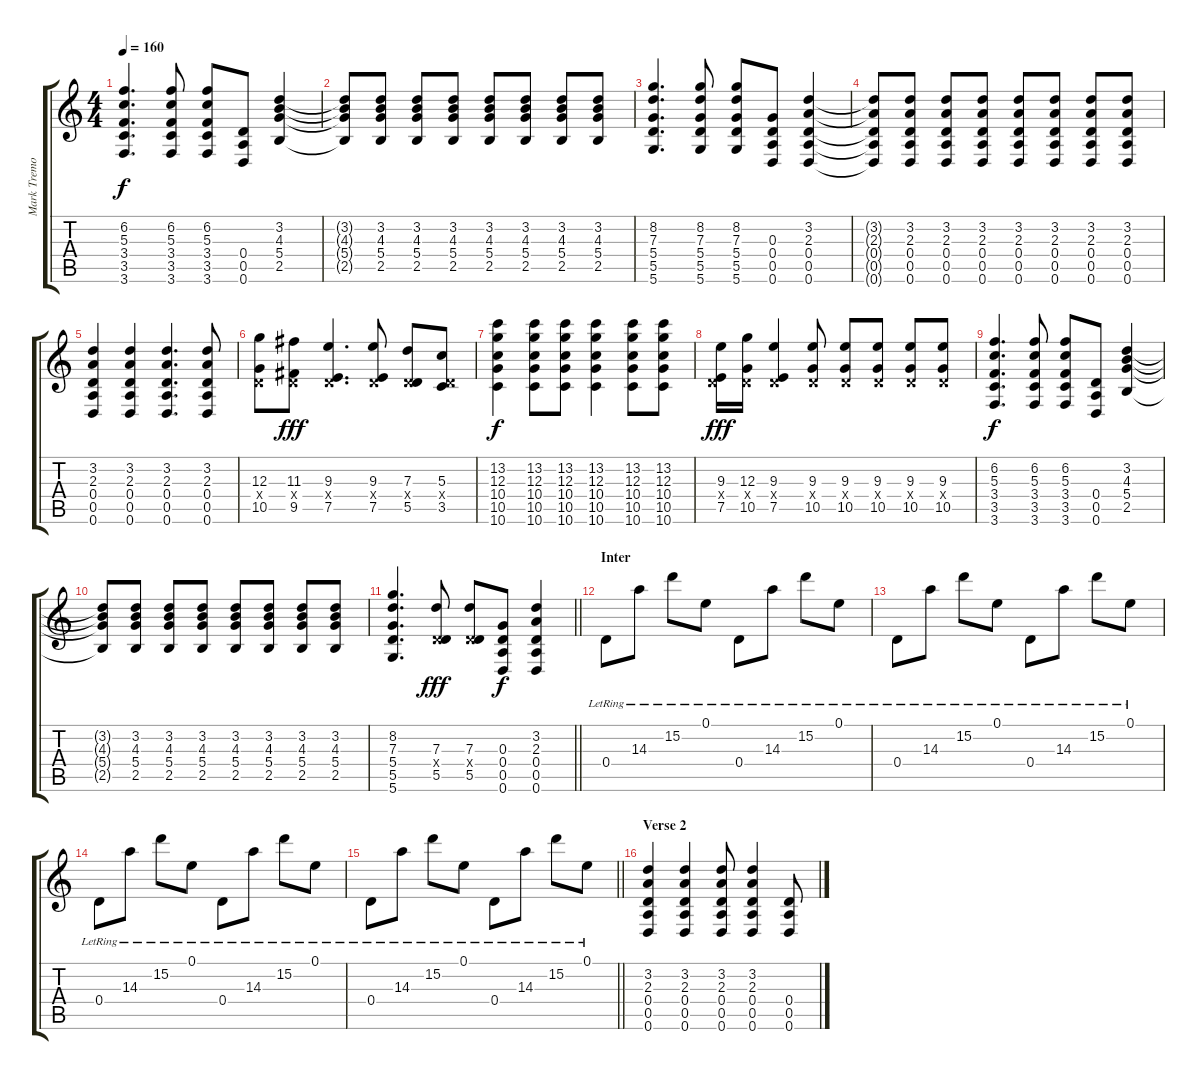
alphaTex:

\track ("Mark Tremonti [Guitar]" "Mark Tremo") {instrument electricguitarjazz}
\staff {score tabs}
\tuning (E4 B3 G3 D3 A2 D2) {hide}
\ts (4 4)
\tempo 160
\clef g2
\ks c
(6.2 5.3 3.4 3.5 3.6).4{d dy f} (6.2 5.3 3.4 3.5 3.6).8 (6.2 5.3 3.4 3.5 3.6).8 (0.4 0.5 0.6).8 (3.2 4.3 5.4 2.5).4 |
(3.2{t} 4.3{t} 5.4{t} 2.5{t}).8 (3.2 4.3 5.4 2.5).8 (3.2 4.3 5.4 2.5).8 (3.2 4.3 5.4 2.5).8 (3.2 4.3 5.4 2.5).8 (3.2 4.3 5.4 2.5).8 (3.2 4.3 5.4 2.5).8 (3.2 4.3 5.4 2.5).8 |
(8.2 7.3 5.4 5.5 5.6).4{d} (8.2 7.3 5.4 5.5 5.6).8 (8.2 7.3 5.4 5.5 5.6).8 (0.3 0.4 0.5 0.6).8 (3.2 2.3 0.4 0.5 0.6).4 |
(3.2{t} 2.3{t} 0.4{t} 0.5{t} 0.6{t}).8 (3.2 2.3 0.4 0.5 0.6).8 (3.2 2.3 0.4 0.5 0.6).8 (3.2 2.3 0.4 0.5 0.6).8 (3.2 2.3 0.4 0.5 0.6).8 (3.2 2.3 0.4 0.5 0.6).8 (3.2 2.3 0.4 0.5 0.6).8 (3.2 2.3 0.4 0.5 0.6).8 |
(3.2 2.3 0.4 0.5 0.6).4 (3.2 2.3 0.4 0.5 0.6).4 (3.2 2.3 0.4 0.5 0.6).4{d} (3.2 2.3 0.4 0.5 0.6).8 |
(12.3 0.4{x} 10.5).8 (11.3 0.4{x} 9.5).8{dy fff} (9.3 0.4{x} 7.5).4{d} (9.3 0.4{x} 7.5).8 (7.3 0.4{x} 5.5).8 (5.3 0.4{x} 3.5).8 |
(13.2 12.3 10.4 10.5 10.6).4{dy f} (13.2 12.3 10.4 10.5 10.6).8 (13.2 12.3 10.4 10.5 10.6).8 (13.2 12.3 10.4 10.5 10.6).4 (13.2 12.3 10.4 10.5 10.6).8 (13.2 12.3 10.4 10.5 10.6).8 |
(9.3 0.4{x} 7.5).16{dy fff} (12.3 0.4{x} 10.5).16 (9.3 0.4{x} 7.5).4 (9.3 0.4{x} 10.5).8 (9.3 0.4{x} 10.5).8 (9.3 0.4{x} 10.5).8 (9.3 0.4{x} 10.5).8 (9.3 0.4{x} 10.5).8 |
(6.2 5.3 3.4 3.5 3.6).4{d dy f} (6.2 5.3 3.4 3.5 3.6).8 (6.2 5.3 3.4 3.5 3.6).8 (0.4 0.5 0.6).8 (3.2 4.3 5.4 2.5).4 |
(3.2{t} 4.3{t} 5.4{t} 2.5{t}).8 (3.2 4.3 5.4 2.5).8 (3.2 4.3 5.4 2.5).8 (3.2 4.3 5.4 2.5).8 (3.2 4.3 5.4 2.5).8 (3.2 4.3 5.4 2.5).8 (3.2 4.3 5.4 2.5).8 (3.2 4.3 5.4 2.5).8 |
\barLineRight lightlight
(8.2 7.3 5.4 5.5 5.6).4{d} (7.3 0.4{x} 5.5).8{dy fff} (7.3 0.4{x} 5.5).8 (0.3 0.4 0.5 0.6).8{dy f} (3.2 2.3 0.4 0.5 0.6).4 |
\section ("" "Inter")
0.4{lr}.8{volume 7 instrument electricguitarjazz} 14.3{lr}.8 15.2{lr}.8 0.1{lr}.8 0.4{lr}.8 14.3{lr}.8 15.2{lr}.8 0.1{lr}.8 |
0.4{lr}.8 14.3{lr}.8 15.2{lr}.8 0.1{lr}.8 0.4{lr}.8 14.3{lr}.8 15.2{lr}.8 0.1{lr}.8 |
0.4{lr}.8 14.3{lr}.8 15.2{lr}.8 0.1{lr}.8 0.4{lr}.8 14.3{lr}.8 15.2{lr}.8 0.1{lr}.8 |
\barLineRight lightlight
0.4{lr}.8 14.3{lr}.8 15.2{lr}.8 0.1{lr}.8 0.4{lr}.8 14.3{lr}.8 15.2{lr}.8 0.1{lr}.8 |
\section ("" "Verse 2")
(3.2 2.3 0.4 0.5 0.6).4{volume 12 instrument distortionguitar} (3.2 2.3 0.4 0.5 0.6).4 (3.2 2.3 0.4 0.5 0.6).8 (3.2 2.3 0.4 0.5 0.6).4 (0.4 0.5 0.6).8
